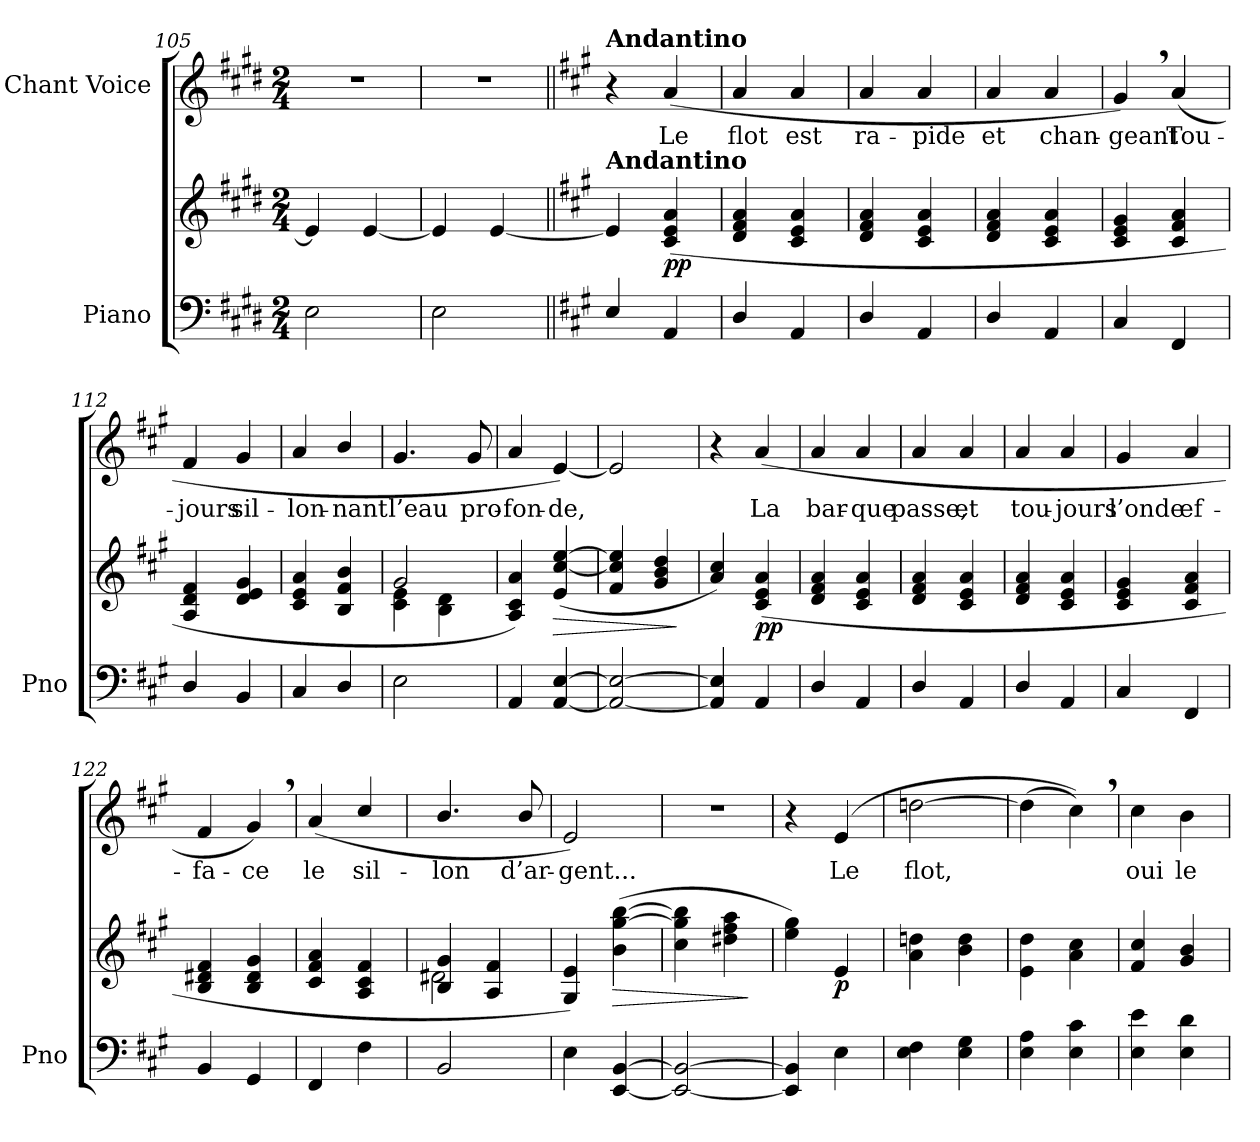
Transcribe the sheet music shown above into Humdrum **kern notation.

**kern	**kern	**dynam	**kern	**text	**dynam
*part2	*part2	*part2	*part1	*part1	*part1
*staff3	*staff2	*staff2/3	*staff1	*staff1	*staff1
*I"Piano	*	*	*I"Chant Voice	*	*
*I'Pno	*	*	*	*	*
*clefF4	*clefG2	*	*clefG2	*	*
*k[f#c#g#d#]	*k[f#c#g#d#]	*	*k[f#c#g#d#]	*	*
*M2/4	*M2/4	*	*M2/4	*	*
=105	=105	=105	=105	=105	=105
2E\	4e/]	.	2r	.	.
.	[4e/	.	.	.	.
=106	=106	=106	=106	=106	=106
2E\	4e/]	.	2r	.	.
.	[4e/	.	.	.	.
!!LO:LB:g=z
=107||	=107||	=107||	=107||	=107||	=107||
*k[f#c#g#]	*k[f#c#g#]	*	*k[f#c#g#]	*	*
*	*	*	*MM120	*	*
!	!	!	!LO:TX:a:B:t=Andantino	!	!
!	!LO:TX:a:B:t=Andantino	!	!	!	!
4E/	4e/]	.	4r	.	.
!	!	!LO:DY:b	!	!LO:LY:b	!LO:DY:a
!	!	!	!	!	!LO:DY:n=1:a
4AA/	(<4c#/ 4e/ 4a/	pp	(4a/	Le	p other-dynamics
=108	=108	=108	=108	=108	=108
!	!	!	!	!LO:LY:b	!
4D/	4d/ 4f#/ 4a/	.	4a/	flot	.
!	!	!	!	!LO:LY:b	!
4AA/	4c#/ 4e/ 4a/	.	4a/	est	.
=109	=109	=109	=109	=109	=109
!	!	!	!	!LO:LY:b	!
4D/	4d/ 4f#/ 4a/	.	4a/	ra-	.
!	!	!	!	!LO:LY:b	!
4AA/	4c#/ 4e/ 4a/	.	4a/	-pide	.
=110	=110	=110	=110	=110	=110
!	!	!	!	!LO:LY:b	!
4D/	4d/ 4f#/ 4a/	.	4a/	et	.
!	!	!	!	!LO:LY:b	!
4AA/	4c#/ 4e/ 4a/	.	4a/	chan-	.
=111	=111	=111	=111	=111	=111
!	!	!	!	!LO:LY:b	!
4C#/	4c#/ 4e/ 4g#/	.	4g#,/)	-geant	.
!	!	!	!	!LO:LY:b	!
4FF#/	4c#/ 4f#/ 4a/	.	(4a/	Tou-	.
=112	=112	=112	=112	=112	=112
!	!	!	!	!LO:LY:b	!
4D/	4A/ 4d/ 4f#/	.	4f#/	-jours	.
!	!	!	!	!LO:LY:b	!
4BB/	4d/ 4e/ 4g#/	.	4g#/	sil-	.
=113	=113	=113	=113	=113	=113
!	!	!	!	!LO:LY:b	!
4C#/	4c#/ 4e/ 4a/	.	4a/	-lon-	.
!	!	!	!	!LO:LY:b	!
4D/	4B/ 4f#/ 4b/	.	4b/	-nant	.
!!LO:LB:g=z
=114	=114	=114	=114	=114	=114
*	*^	*	*	*	*
!	!	!	!	!	!LO:LY:b	!
2E\	2g#/	4c#\ 4e\	.	4.g#/	l’eau	.
.	.	4B\ 4d\	.	.	.	.
!	!	!	!	!	!LO:LY:b	!
.	.	.	.	8g#/	pro-	.
*	*v	*v	*	*	*	*
=115	=115	=115	=115	=115	=115
!	!	!	!	!LO:LY:b	!
4AA/	4A/ 4c#/ 4a/)	.	4a/	-fon-	.
!	!	!LO:HP:b	!	!LO:LY:b	!
[4AA/ [4E/	(<4e/ [>4cc#/ [4ee/	>	[4e/)	-de,	.
=116	=116	=116	=116	=116	=116
2AA/_ 2E/_	4f#/ 4cc#/] 4ee/]	.	2e/]	.	.
.	4g#/ 4b/ 4dd/	.	.	.	.
.	.	]	.	.	.
=117	=117	=117	=117	=117	=117
4AA/] 4E/]	4a/ 4cc#/)	.	4r	.	.
!	!	!LO:DY:b	!	!LO:LY:b	!
4AA/	(<4c#/ 4e/ 4a/	pp	(4a/	La	.
=118	=118	=118	=118	=118	=118
!	!	!	!	!LO:LY:b	!
4D/	4d/ 4f#/ 4a/	.	4a/	bar-	.
!	!	!	!	!LO:LY:b	!
4AA/	4c#/ 4e/ 4a/	.	4a/	-que	.
=119	=119	=119	=119	=119	=119
!	!	!	!	!LO:LY:b	!
4D/	4d/ 4f#/ 4a/	.	4a/	passe,	.
!	!	!	!	!LO:LY:b	!
4AA/	4c#/ 4e/ 4a/	.	4a/	et	.
=120	=120	=120	=120	=120	=120
!	!	!	!	!LO:LY:b	!
4D/	4d/ 4f#/ 4a/	.	4a/	tou-	.
!	!	!	!	!LO:LY:b	!
4AA/	4c#/ 4e/ 4a/	.	4a/	-jours	.
!!LO:PB:g=z
=121	=121	=121	=121	=121	=121
!	!	!	!	!LO:LY:b	!
4C#/	4c#/ 4e/ 4g#/	.	4g#/	l’onde	.
!	!	!	!	!LO:LY:b	!
4FF#/	4c#/ 4f#/ 4a/	.	4a/	ef-	.
=122	=122	=122	=122	=122	=122
!	!	!	!	!LO:LY:b	!
4BB/	4B/ 4d#X/ 4f#/	.	4f#/	-fa-	.
!	!	!	!	!LO:LY:b	!
4GG#/	4B/ 4d#/ 4g#/	.	4g#,/)	-ce	.
=123	=123	=123	=123	=123	=123
!	!	!	!	!LO:LY:b	!
4FF#/	4c#/ 4f#/ 4a/	.	(4a/	le	.
!	!	!	!	!LO:LY:b	!
4F#\	4A/ 4c#/ 4f#/	.	4cc#/	sil-	.
=124	=124	=124	=124	=124	=124
*	*^	*	*	*	*
!	!	!	!	!	!LO:LY:b	!
2BB/	4B/ 4g#/	2d#X\	.	4.b/	-lon	.
.	4A/ 4f#/	.	.	.	.	.
!	!	!	!	!	!LO:LY:b	!
.	.	.	.	8b/	d’ar-	.
*	*v	*v	*	*	*	*
=125	=125	=125	=125	=125	=125
!	!	!	!	!LO:LY:b	!
4E\	4G#/ 4e/)	.	2e/)	-gent...	.
!	!	!LO:HP:b	!	!	!
[4EE/ [4BB/	(>4b\ [>4gg#\ [4bb\	>	.	.	.
=126	=126	=126	=126	=126	=126
2EE/_ 2BB/_	4cc#\ 4gg#\] 4bb\]	.	2r	.	.
.	4dd#X\ 4ff#\ 4aa\	.	.	.	.
.	.	]	.	.	.
=127	=127	=127	=127	=127	=127
4EE/] 4BB/]	4ee\ 4gg#\)	.	4r	.	.
!	!	!LO:DY:b	!	!LO:LY:b	!
4E\	4e/	p	(>4e/	Le	.
!!LO:PB:g=z
=128	=128	=128	=128	=128	=128
!	!	!	!	!LO:LY:b	!
4E\ 4F#\	4a\ 4ddn\	.	[2ddn\	flot,	.
4E\ 4G#\	4b\ 4dd\	.	.	.	.
=129	=129	=129	=129	=129	=129
4E\ 4A\	4e\ 4dd\	.	(4dd\]	.	.
4E\ 4c#\	4a\ 4cc#\	.	4cc#,\))	.	.
=130	=130	=130	=130	=130	=130
!	!	!	!	!LO:LY:b	!
4E\ 4e\	4f#/ 4cc#/	.	4cc#\	oui	.
!	!	!	!	!LO:LY:b	!
4E\ 4d\	4g#/ 4b/	.	4b\	le	.
=	=	=	=	=	=
*-	*-	*-	*-	*-	*-
